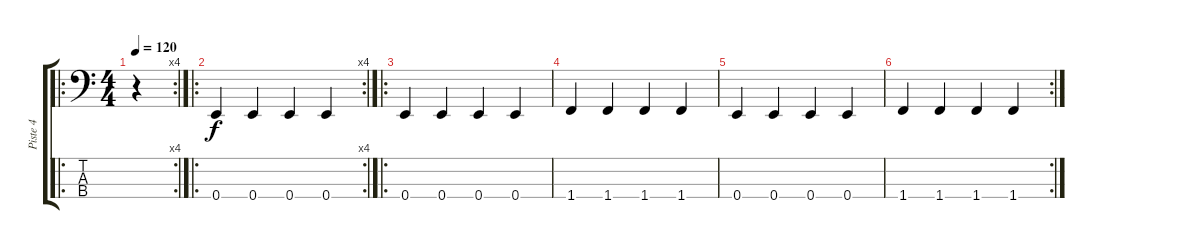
\track ("Piste 4" "Piste 4") {instrument synthbass1}
\staff {score tabs}
\tuning (G2 D2 A1 E1) {hide}
\ro
\rc 4
\ts (4 4)
\tempo 120
\clef f4
\ks c
r.4{dy f} |
\ro
\rc 4
0.4.4 0.4.4 0.4.4 0.4.4 |
\ro
0.4.4 0.4.4 0.4.4 0.4.4 |
1.4.4 1.4.4 1.4.4 1.4.4 |
0.4.4 0.4.4 0.4.4 0.4.4 |
\rc 2
1.4.4 1.4.4 1.4.4 1.4.4
